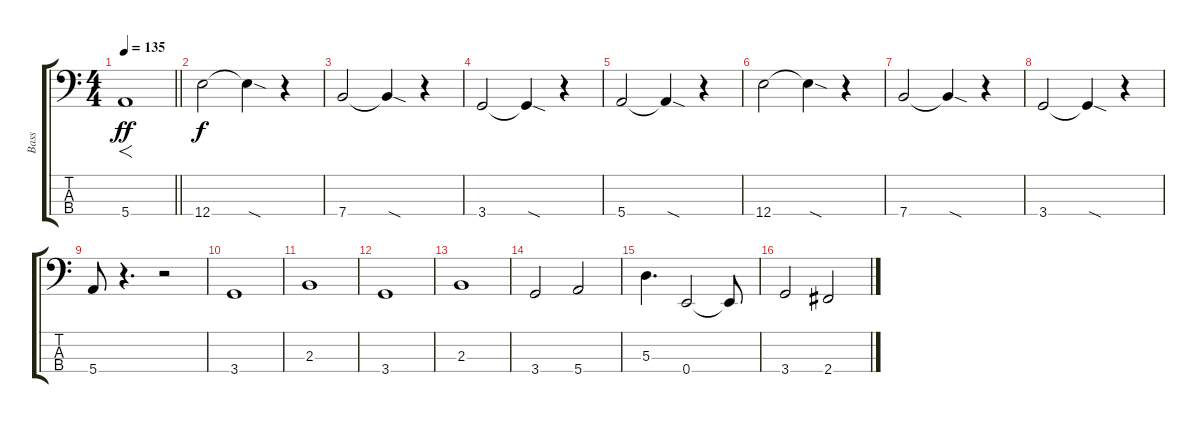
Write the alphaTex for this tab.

\track ("Bass" "Bass") {instrument slapbass2}
\staff {score tabs}
\tuning (G2 D2 A1 E1) {hide}
\ts (4 4)
\tempo 135
\clef f4
\barLineRight lightlight
\ks c
5.4.1{f dy ff} |
12.4.2{dy f volume 11} 12.4{sod t}.4 r.4 |
7.4.2 7.4{sod t}.4 r.4 |
3.4.2 3.4{sod t}.4 r.4 |
5.4.2 5.4{sod t}.4 r.4 |
12.4.2 12.4{sod t}.4 r.4 |
7.4.2 7.4{sod t}.4 r.4 |
3.4.2 3.4{sod t}.4 r.4 |
5.4.8 r.4{d} r.2 |
3.4.1 |
2.3.1 |
3.4.1 |
2.3.1 |
3.4.2 5.4.2 |
5.3.4{d} 0.4.2 0.4{t}.8 |
3.4.2 2.4.2
